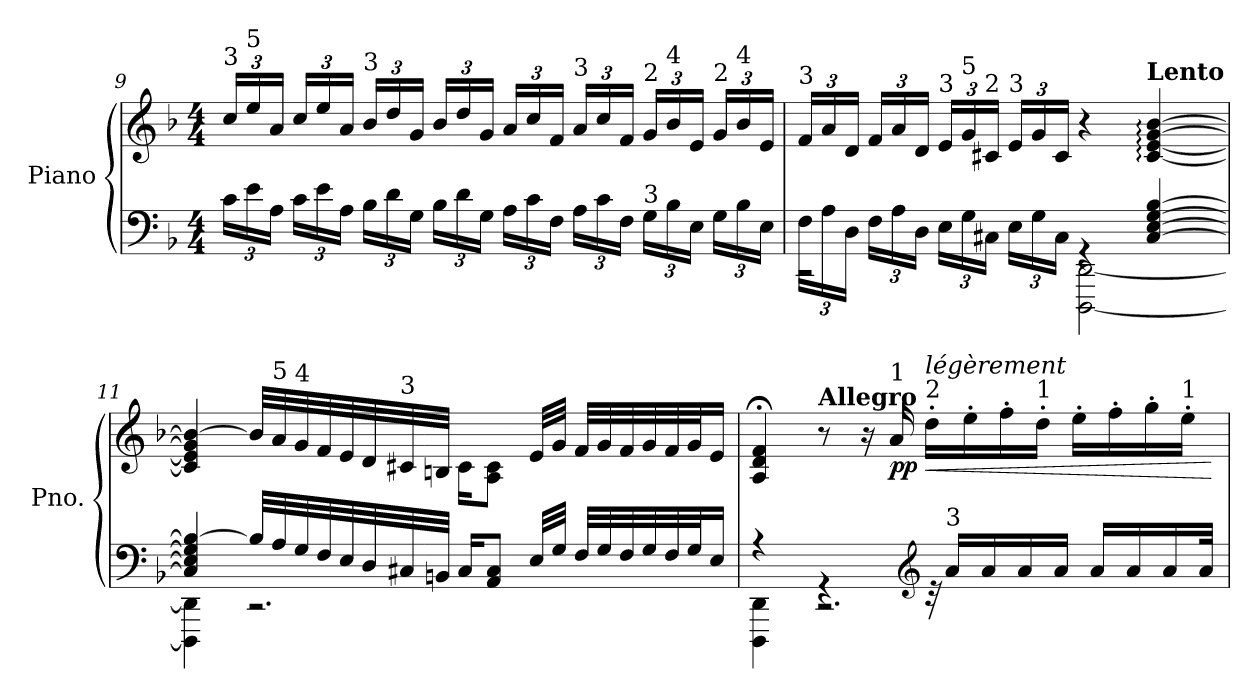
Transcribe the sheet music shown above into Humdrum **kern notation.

**kern	**kern	**dynam
*part1	*part1	*part1
*staff2	*staff1	*staff1/2
*I"Piano	*	*
*I'Pno.	*	*
!!LO:LB:g=z
*clefF4	*clefG2	*
*k[b-]	*k[b-]	*
*M4/4	*M4/4	*
*Xbrackettup	*Xbrackettup	*
=9	=9	=9
!	!LO:TX:a:t=3	!
24c\LL	24cc/LL	.
!	!LO:TX:a:t=5	!
24e\	24ee/	.
24A\JJ	24a/JJ	.
24c\LL	24cc/LL	.
24e\	24ee/	.
24A\JJ	24a/JJ	.
!	!LO:TX:a:t=3	!
24B-\LL	24b-/LL	.
24d\	24dd/	.
24G\JJ	24g/JJ	.
24B-\LL	24b-/LL	.
24d\	24dd/	.
24G\JJ	24g/JJ	.
24A\LL	24a/LL	.
24c\	24cc/	.
24F\JJ	24f/JJ	.
!	!LO:TX:a:t=3	!
24A\LL	24a/LL	.
24c\	24cc/	.
24F\JJ	24f/JJ	.
!	!LO:TX:a:t=2	!
!LO:TX:a:t=3	!	!
24G\LL	24g/LL	.
!	!LO:TX:a:t=4	!
24B-\	24b-/	.
24E\JJ	24e/JJ	.
!	!LO:TX:a:t=2	!
24G\LL	24g/LL	.
!	!LO:TX:a:t=4	!
24B-\	24b-/	.
24E\JJ	24e/JJ	.
=10	=10	=10
*^	*	*
!	!	!LO:TX:a:t=3	!
24F\LL	2r	24f/LL	.
24A\	.	24a/	.
24D\JJ	.	24d/JJ	.
24F\LL	.	24f/LL	.
24A\	.	24a/	.
24D\JJ	.	24d/JJ	.
!	!	!LO:TX:a:t=3	!
24E\LL	.	24e/LL	.
!	!	!LO:TX:a:t=5	!
24G\	.	24g/	.
!	!	!LO:TX:a:t=2	!
24C#X\JJ	.	24c#X/JJ	.
!	!	!LO:TX:a:t=3	!
24E\LL	.	24e/LL	.
24G\	.	24g/	.
24C#\JJ	.	24c#/JJ	.
4rGG	[2DDD\ [2DD\	4r	.
!	!	!LO:TX:a:B:t=Lento	!
[4C#/ [4E/ [4G/ [4B-/	.	[4c#/: [4e/: [4g/: [4b-/:	.
!!LO:LB:g=z
=11	=11	=11	=11
4C#/] 4E/] 4G/] 4B-/_	4DDD\] 4DD\]	4c#/] 4e/] 4g/] 4b-/_	.
32B-/LLL]	2.r	32b-/LLL]	.
!	!	!LO:TX:a:t=5	!
32A/	.	32a/	.
!	!	!LO:TX:a:t=4	!
32G/	.	32g/	.
32F/	.	32f/	.
32E/	.	32e/	.
32D/	.	32d/	.
!	!	!LO:TX:a:t=3	!
32C#X/	.	32c#X/	.
32BBn/JJJ	.	32Bn/JJJ	.
16C#/KL	.	16c#\KL	.
8AA/ 8C#/J	.	8A\ 8c#\J	.
32E/LLL	.	32e/LLL	.
32G/JJJ	.	32g/JJJ	.
32F/LLL	.	32f/LLL	.
32G/	.	32g/	.
32F/	.	32f/	.
32G/	.	32g/	.
32F/	.	32f/	.
32G/J	.	32g/J	.
16E/JJ	.	16e/JJ	.
=12	=12	=12	=12
4r	4DDD\ 4DD\	4A/;< 4d/;< 4f/;<	.
!	!	!LO:TX:a:B:t=Allegro	!
4rGG	2.r	8r	.
.	.	16r	.
!	!	!LO:TX:a:t=1	!
!	!	!	!LO:DY:b
.	.	16a/	pp
*clefG2	*	*	*
!	!	!LO:TX:a:t=2	!
!	!	!LO:TX:a:i:t=légèrement	!
!	!	!	!LO:HP:b
32rc	.	16dd'\LL	<
!LO:TX:a:t=3	!	!	!
16a/LL	.	.	.
.	.	16ee'\	.
16a/	.	.	.
.	.	16ff'\	.
16a/	.	.	.
!	!	!LO:TX:a:t=1	!
.	.	16dd'\JJ	.
16a/JJ	.	.	.
.	.	16ee'\LL	.
16a/LL	.	.	.
.	.	16ff'\	.
16a/	.	.	.
.	.	16gg'\	.
16a/	.	.	.
!	!	!LO:TX:a:t=1	!
.	.	16ee'\JJ	.
32a/JJk	.	.	.
*v	*v	*	*
.	.	[
=	=	=
*-	*-	*-
